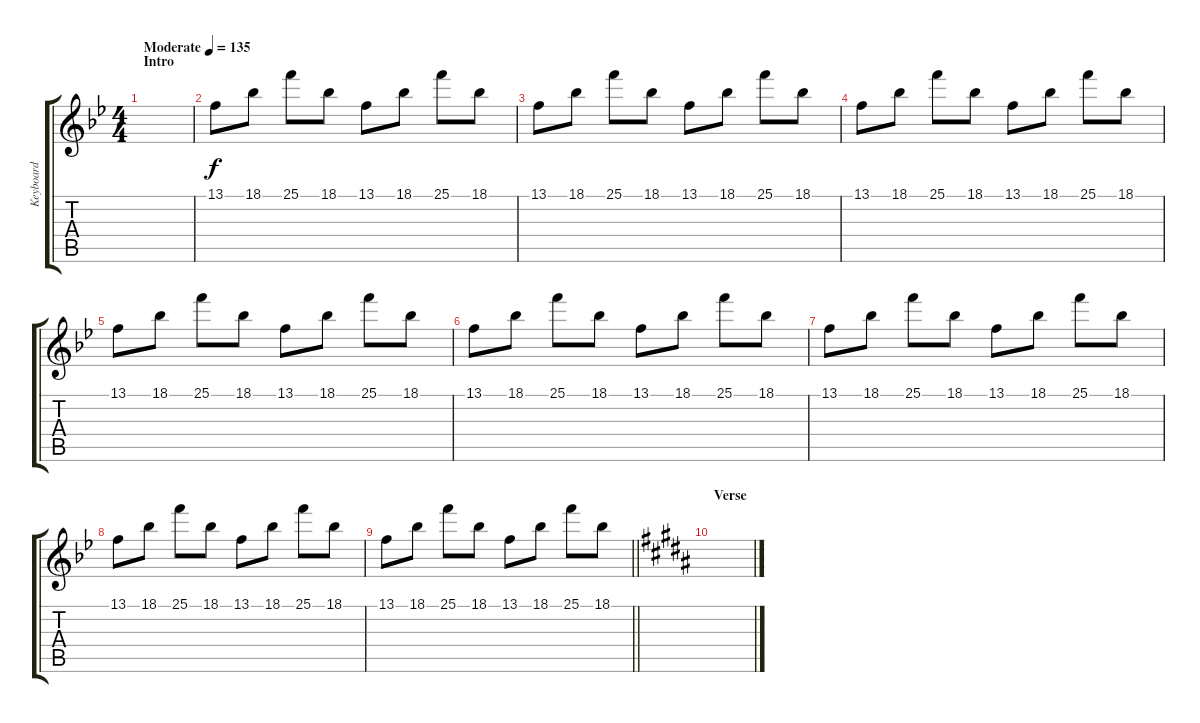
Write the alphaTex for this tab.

\track ("Keyboard" "Keyboard") {instrument stringensemble1}
\staff {score tabs}
\tuning (E4 B3 G3 D3 A2 E2) {hide}
\ts (4 4)
\section ("" "Intro")
\tempo (135 "Moderate")
\clef g2
\ks bb
|
13.1.8 18.1.8 25.1.8 18.1.8 13.1.8 18.1.8 25.1.8 18.1.8 |
13.1.8 18.1.8 25.1.8 18.1.8 13.1.8 18.1.8 25.1.8 18.1.8 |
13.1.8 18.1.8 25.1.8 18.1.8 13.1.8 18.1.8 25.1.8 18.1.8 |
13.1.8 18.1.8 25.1.8 18.1.8 13.1.8 18.1.8 25.1.8 18.1.8 |
13.1.8 18.1.8 25.1.8 18.1.8 13.1.8 18.1.8 25.1.8 18.1.8 |
13.1.8 18.1.8 25.1.8 18.1.8 13.1.8 18.1.8 25.1.8 18.1.8 |
13.1.8 18.1.8 25.1.8 18.1.8 13.1.8 18.1.8 25.1.8 18.1.8 |
\barLineRight lightlight
13.1.8 18.1.8 25.1.8 18.1.8 13.1.8 18.1.8 25.1.8 18.1.8 |
\section ("" "Verse")
\ks b
